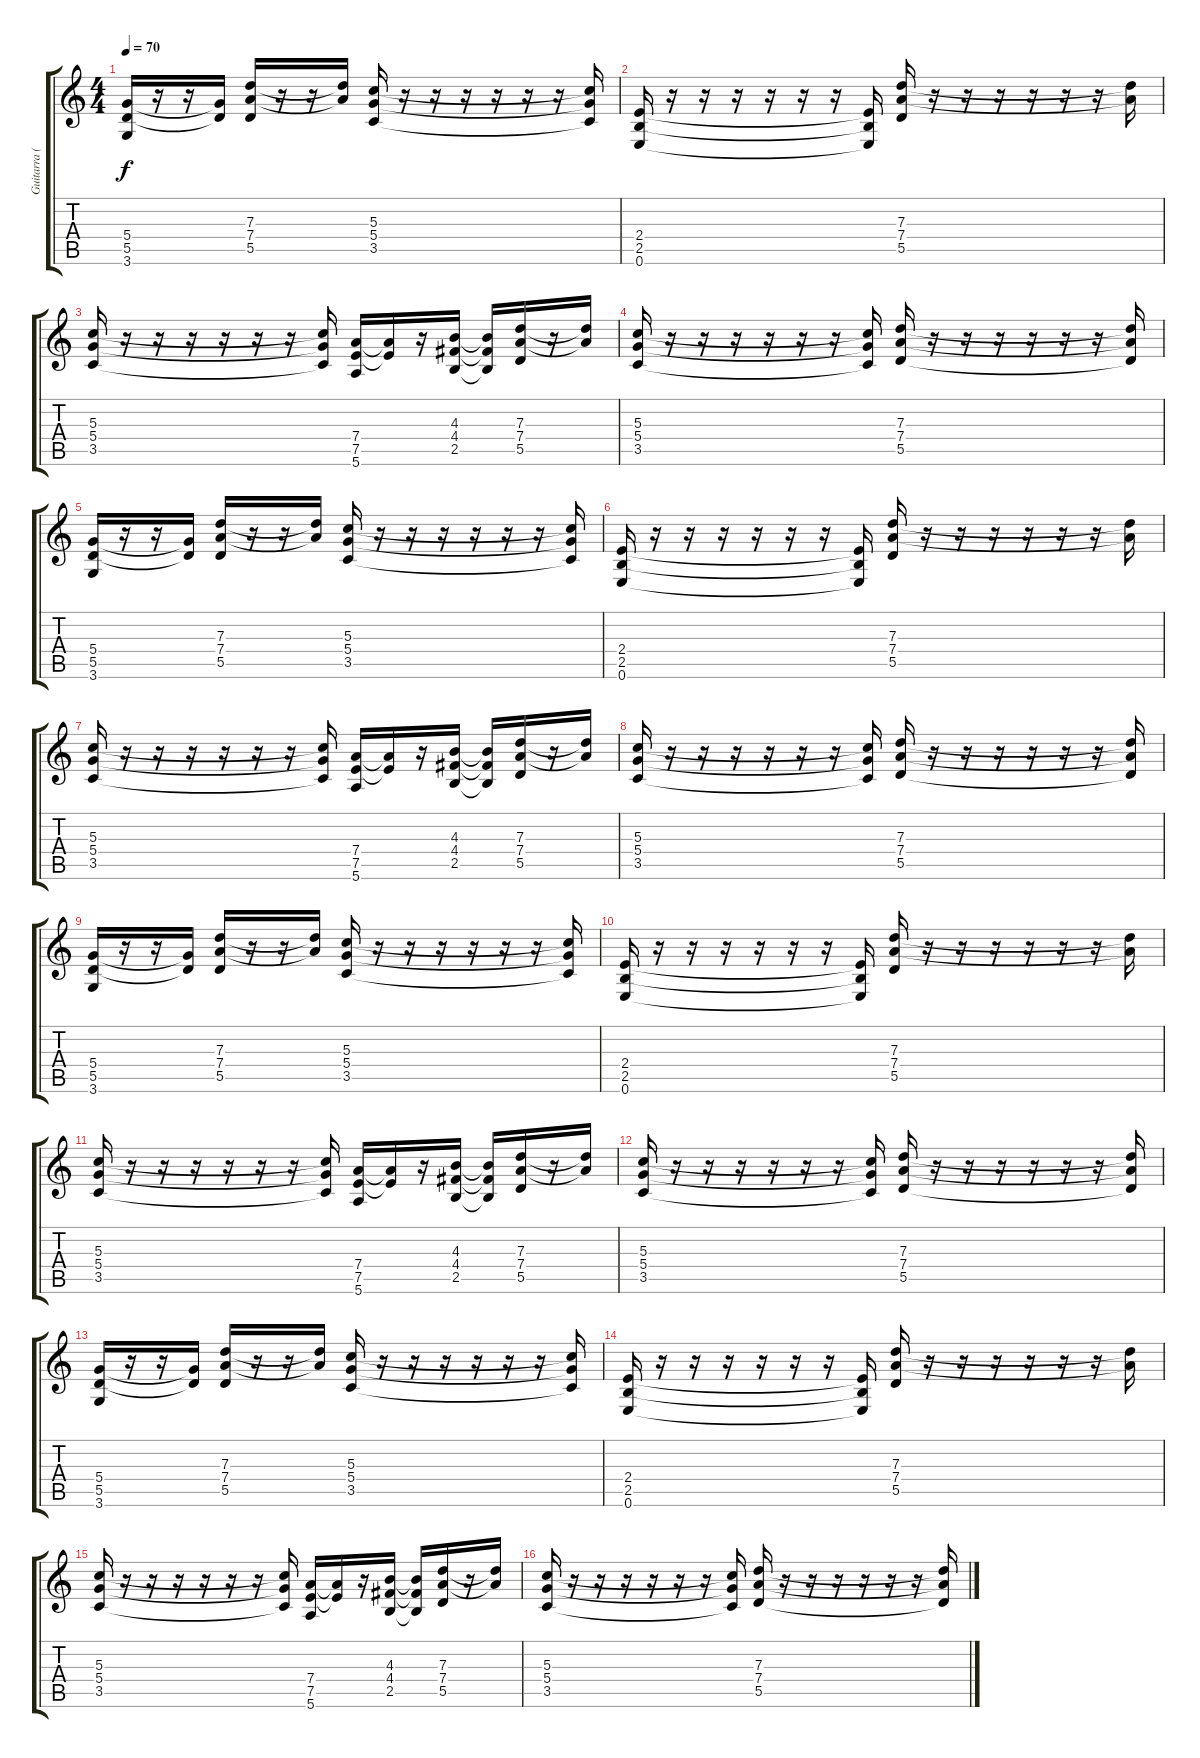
\track ("Guitarra (Distortion)" "Guitarra (") {instrument overdrivenguitar}
\staff {score tabs}
\tuning (E4 B3 G3 D3 A2 E2) {hide}
\ts (4 4)
\tempo 70
\clef g2
\ks c
(5.4 5.5 3.6).16{dy f} r.16 r.16 (5.4{t} 5.5{t}).16 (7.3 7.4 5.5).16 r.16 r.16 (7.3{t} 7.4{t}).16 (5.3 5.4 3.5).16 r.16 r.16 r.16 r.16 r.16 r.16 (5.3{t} 5.4{t} 3.5{t}).16 |
(2.4 2.5 0.6).16 r.16 r.16 r.16 r.16 r.16 r.16 (2.4{t} 2.5{t} 0.6{t}).16 (7.3 7.4 5.5).16 r.16 r.16 r.16 r.16 r.16 r.16 (7.3{t} 7.4{t}).16 |
(5.3 5.4 3.5).16 r.16 r.16 r.16 r.16 r.16 r.16 (5.3{t} 5.4{t} 3.5{t}).16 (7.4 7.5 5.6).16 (7.4{t} 7.5{t}).16 r.16 (4.3 4.4 2.5).16 (4.3{t} 4.4{t} 2.5{t}).16 (7.3 7.4 5.5).16 r.16 (7.3{t} 7.4{t}).16 |
(5.3 5.4 3.5).16 r.16 r.16 r.16 r.16 r.16 r.16 (5.3{t} 5.4{t} 3.5{t}).16 (7.3 7.4 5.5).16 r.16 r.16 r.16 r.16 r.16 r.16 (7.3{t} 7.4{t} 5.5{t}).16 |
(5.4 5.5 3.6).16 r.16 r.16 (5.4{t} 5.5{t}).16 (7.3 7.4 5.5).16 r.16 r.16 (7.3{t} 7.4{t}).16 (5.3 5.4 3.5).16 r.16 r.16 r.16 r.16 r.16 r.16 (5.3{t} 5.4{t} 3.5{t}).16 |
(2.4 2.5 0.6).16 r.16 r.16 r.16 r.16 r.16 r.16 (2.4{t} 2.5{t} 0.6{t}).16 (7.3 7.4 5.5).16 r.16 r.16 r.16 r.16 r.16 r.16 (7.3{t} 7.4{t}).16 |
(5.3 5.4 3.5).16 r.16 r.16 r.16 r.16 r.16 r.16 (5.3{t} 5.4{t} 3.5{t}).16 (7.4 7.5 5.6).16 (7.4{t} 7.5{t}).16 r.16 (4.3 4.4 2.5).16 (4.3{t} 4.4{t} 2.5{t}).16 (7.3 7.4 5.5).16 r.16 (7.3{t} 7.4{t}).16 |
(5.3 5.4 3.5).16 r.16 r.16 r.16 r.16 r.16 r.16 (5.3{t} 5.4{t} 3.5{t}).16 (7.3 7.4 5.5).16 r.16 r.16 r.16 r.16 r.16 r.16 (7.3{t} 7.4{t} 5.5{t}).16 |
(5.4 5.5 3.6).16 r.16 r.16 (5.4{t} 5.5{t}).16 (7.3 7.4 5.5).16 r.16 r.16 (7.3{t} 7.4{t}).16 (5.3 5.4 3.5).16 r.16 r.16 r.16 r.16 r.16 r.16 (5.3{t} 5.4{t} 3.5{t}).16 |
(2.4 2.5 0.6).16 r.16 r.16 r.16 r.16 r.16 r.16 (2.4{t} 2.5{t} 0.6{t}).16 (7.3 7.4 5.5).16 r.16 r.16 r.16 r.16 r.16 r.16 (7.3{t} 7.4{t}).16 |
(5.3 5.4 3.5).16 r.16 r.16 r.16 r.16 r.16 r.16 (5.3{t} 5.4{t} 3.5{t}).16 (7.4 7.5 5.6).16 (7.4{t} 7.5{t}).16 r.16 (4.3 4.4 2.5).16 (4.3{t} 4.4{t} 2.5{t}).16 (7.3 7.4 5.5).16 r.16 (7.3{t} 7.4{t}).16 |
(5.3 5.4 3.5).16 r.16 r.16 r.16 r.16 r.16 r.16 (5.3{t} 5.4{t} 3.5{t}).16 (7.3 7.4 5.5).16 r.16 r.16 r.16 r.16 r.16 r.16 (7.3{t} 7.4{t} 5.5{t}).16 |
(5.4 5.5 3.6).16 r.16 r.16 (5.4{t} 5.5{t}).16 (7.3 7.4 5.5).16 r.16 r.16 (7.3{t} 7.4{t}).16 (5.3 5.4 3.5).16 r.16 r.16 r.16 r.16 r.16 r.16 (5.3{t} 5.4{t} 3.5{t}).16 |
(2.4 2.5 0.6).16{volume 0} r.16 r.16 r.16 r.16 r.16 r.16 (2.4{t} 2.5{t} 0.6{t}).16 (7.3 7.4 5.5).16 r.16 r.16 r.16 r.16 r.16 r.16 (7.3{t} 7.4{t}).16 |
(5.3 5.4 3.5).16 r.16 r.16 r.16 r.16 r.16 r.16 (5.3{t} 5.4{t} 3.5{t}).16 (7.4 7.5 5.6).16 (7.4{t} 7.5{t}).16 r.16 (4.3 4.4 2.5).16 (4.3{t} 4.4{t} 2.5{t}).16 (7.3 7.4 5.5).16 r.16 (7.3{t} 7.4{t}).16 |
(5.3 5.4 3.5).16 r.16 r.16 r.16 r.16 r.16 r.16 (5.3{t} 5.4{t} 3.5{t}).16 (7.3 7.4 5.5).16 r.16 r.16 r.16 r.16 r.16 r.16 (7.3{t} 7.4{t} 5.5{t}).16
